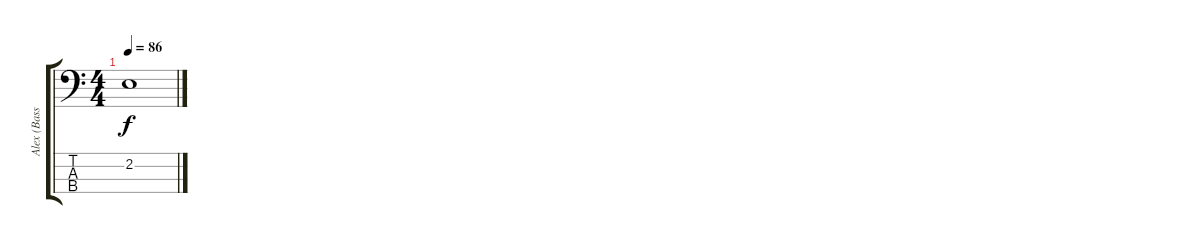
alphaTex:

\track ("Alex (Bass)" "Alex (Bass") {instrument electricbassfinger}
\staff {score tabs}
\tuning (G2 D2 A1 E1) {hide}
\ts (4 4)
\tempo 86
\clef f4
\ks c
2.2.1{dy f}
